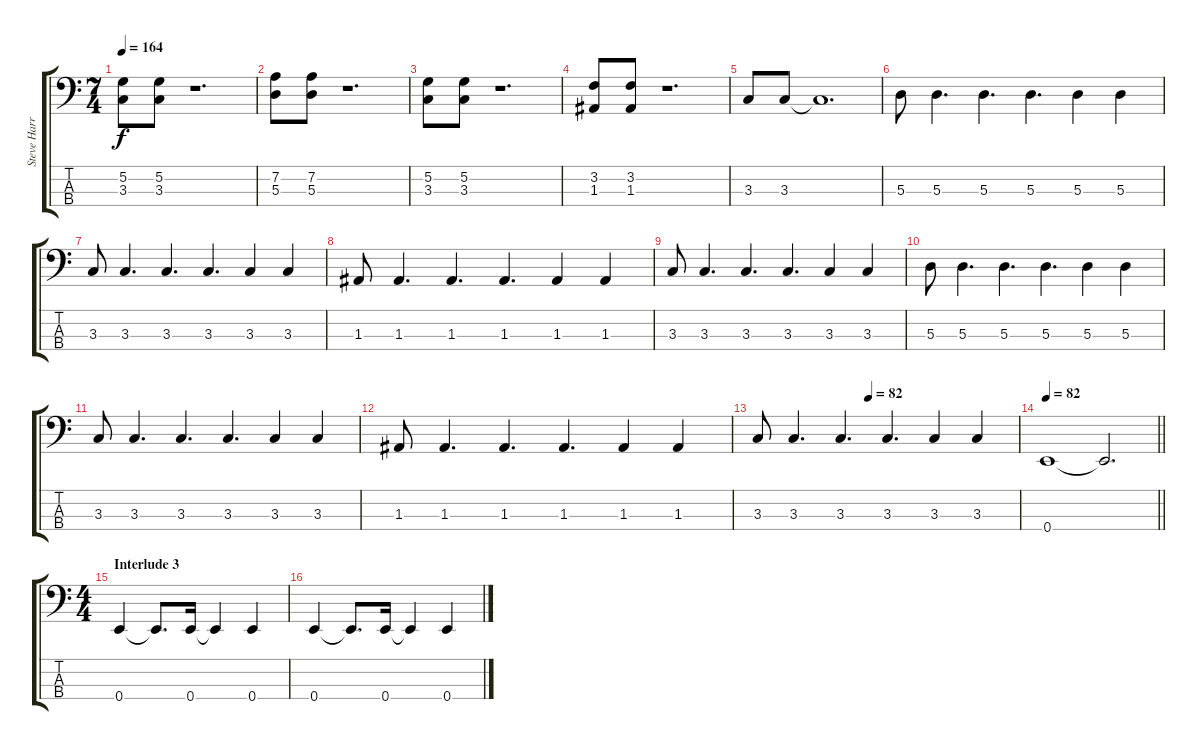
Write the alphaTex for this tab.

\track ("Steve Harris" "Steve Harr") {instrument electricbassfinger}
\staff {score tabs}
\tuning (G2 D2 A1 E1) {hide}
\ts (7 4)
\tempo 164
\clef f4
\ks c
(5.2 3.3).8{dy f} (5.2 3.3).8 r.1{d} |
(7.2 5.3).8 (7.2 5.3).8 r.1{d} |
(5.2 3.3).8 (5.2 3.3).8 r.1{d} |
(3.2 1.3).8 (3.2 1.3).8 r.1{d} |
3.3.8 3.3.8 3.3{t}.1{d} |
5.3.8 5.3.4{d} 5.3.4{d} 5.3.4{d} 5.3.4 5.3.4 |
3.3.8 3.3.4{d} 3.3.4{d} 3.3.4{d} 3.3.4 3.3.4 |
1.3.8 1.3.4{d} 1.3.4{d} 1.3.4{d} 1.3.4 1.3.4 |
3.3.8 3.3.4{d} 3.3.4{d} 3.3.4{d} 3.3.4 3.3.4 |
5.3.8 5.3.4{d} 5.3.4{d} 5.3.4{d} 5.3.4 5.3.4 |
3.3.8 3.3.4{d} 3.3.4{d} 3.3.4{d} 3.3.4 3.3.4 |
1.3.8 1.3.4{d} 1.3.4{d} 1.3.4{d} 1.3.4 1.3.4 |
\tempo (82 0.42857142857142855)
3.3.8 3.3.4{d} 3.3.4{d} 3.3.4{d} 3.3.4 3.3.4 |
\tempo 82
\barLineRight lightlight
0.4.1 0.4{t}.2{d} |
\ts (4 4)
\section ("" "Interlude 3")
0.4.4 0.4{t}.8{d} 0.4.16 0.4{t}.4 0.4.4 |
0.4.4 0.4{t}.8{d} 0.4.16 0.4{t}.4 0.4.4
